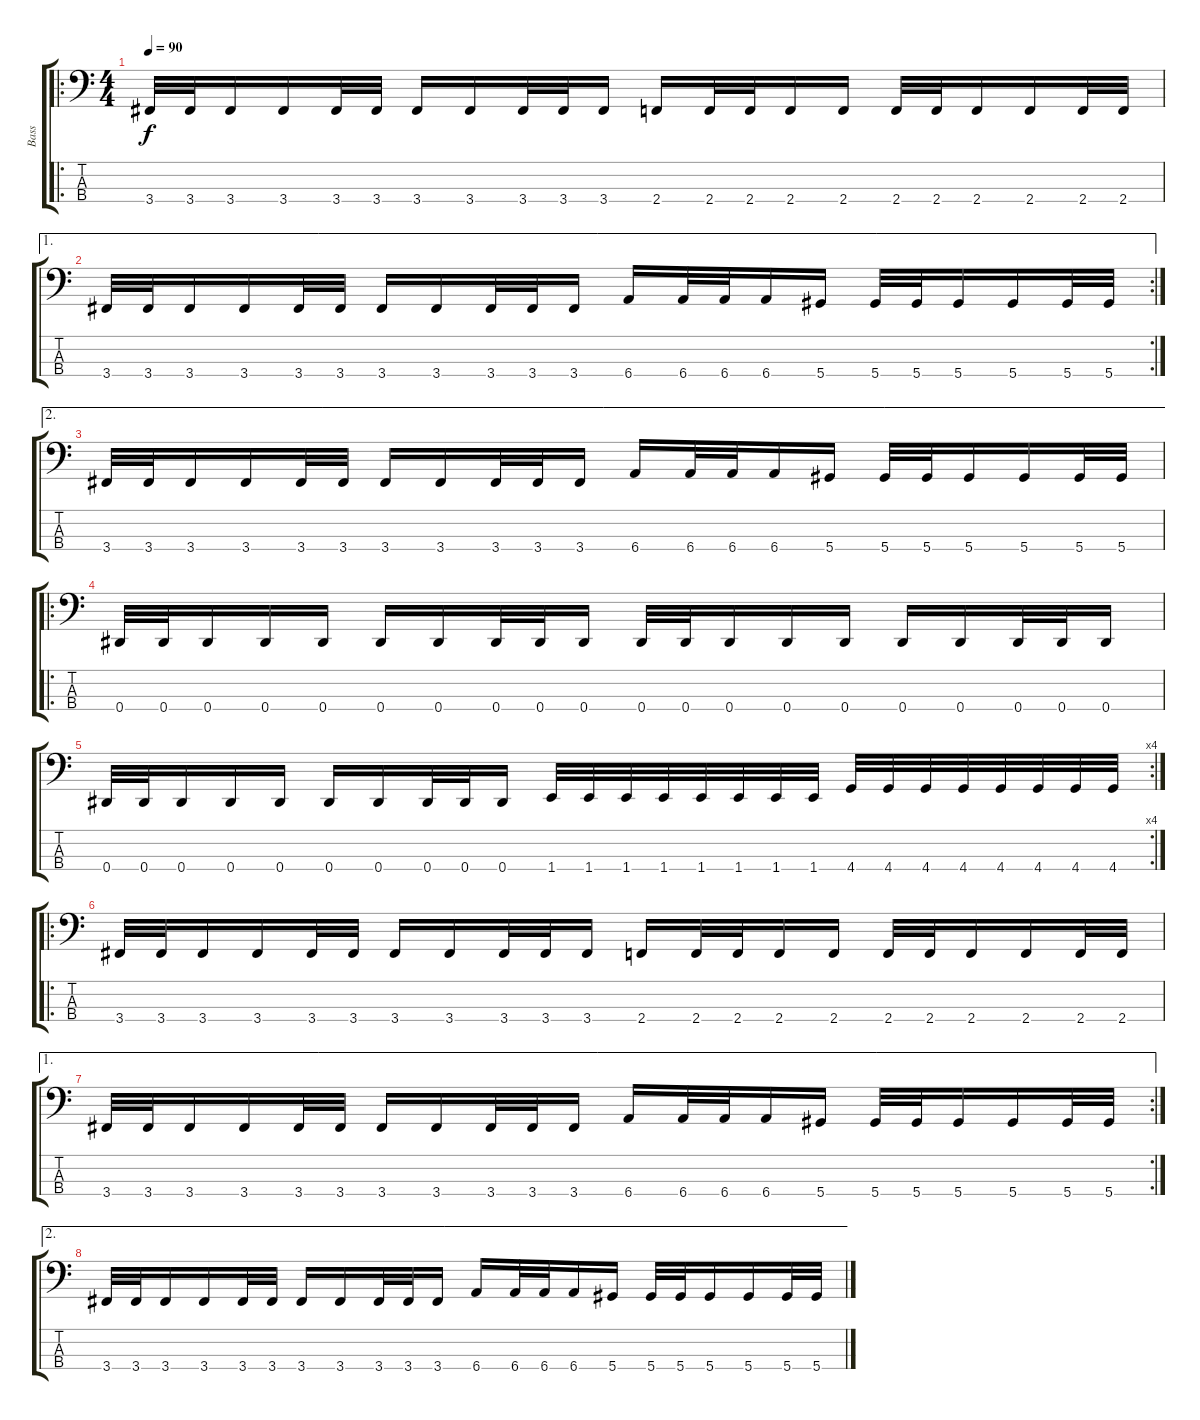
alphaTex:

\track ("Bass" "Bass") {instrument electricbasspick}
\staff {score tabs}
\tuning (Gb2 Db2 Ab1 Eb1) {hide}
\ro
\ts (4 4)
\tempo 90
\clef f4
\ks c
3.4.32{dy f} 3.4.32 3.4.16 3.4.16 3.4.32 3.4.32 3.4.16 3.4.16 3.4.32 3.4.32 3.4.16 2.4.16 2.4.32 2.4.32 2.4.16 2.4.16 2.4.32 2.4.32 2.4.16 2.4.16 2.4.32 2.4.32 |
\ae 1
\rc 2
3.4.32 3.4.32 3.4.16 3.4.16 3.4.32 3.4.32 3.4.16 3.4.16 3.4.32 3.4.32 3.4.16 6.4.16 6.4.32 6.4.32 6.4.16 5.4.16 5.4.32 5.4.32 5.4.16 5.4.16 5.4.32 5.4.32 |
\ae 2
3.4.32 3.4.32 3.4.16 3.4.16 3.4.32 3.4.32 3.4.16 3.4.16 3.4.32 3.4.32 3.4.16 6.4.16 6.4.32 6.4.32 6.4.16 5.4.16 5.4.32 5.4.32 5.4.16 5.4.16 5.4.32 5.4.32 |
\ro
0.4.32 0.4.32 0.4.16 0.4.16 0.4.16 0.4.16 0.4.16 0.4.32 0.4.32 0.4.16 0.4.32 0.4.32 0.4.16 0.4.16 0.4.16 0.4.16 0.4.16 0.4.32 0.4.32 0.4.16 |
\rc 4
0.4.32 0.4.32 0.4.16 0.4.16 0.4.16 0.4.16 0.4.16 0.4.32 0.4.32 0.4.16 1.4.32 1.4.32 1.4.32 1.4.32 1.4.32 1.4.32 1.4.32 1.4.32 4.4.32 4.4.32 4.4.32 4.4.32 4.4.32 4.4.32 4.4.32 4.4.32 |
\ro
3.4.32 3.4.32 3.4.16 3.4.16 3.4.32 3.4.32 3.4.16 3.4.16 3.4.32 3.4.32 3.4.16 2.4.16 2.4.32 2.4.32 2.4.16 2.4.16 2.4.32 2.4.32 2.4.16 2.4.16 2.4.32 2.4.32 |
\ae 1
\rc 2
3.4.32 3.4.32 3.4.16 3.4.16 3.4.32 3.4.32 3.4.16 3.4.16 3.4.32 3.4.32 3.4.16 6.4.16 6.4.32 6.4.32 6.4.16 5.4.16 5.4.32 5.4.32 5.4.16 5.4.16 5.4.32 5.4.32 |
\ae 2
3.4.32 3.4.32 3.4.16 3.4.16 3.4.32 3.4.32 3.4.16 3.4.16 3.4.32 3.4.32 3.4.16 6.4.16 6.4.32 6.4.32 6.4.16 5.4.16 5.4.32 5.4.32 5.4.16 5.4.16 5.4.32 5.4.32
